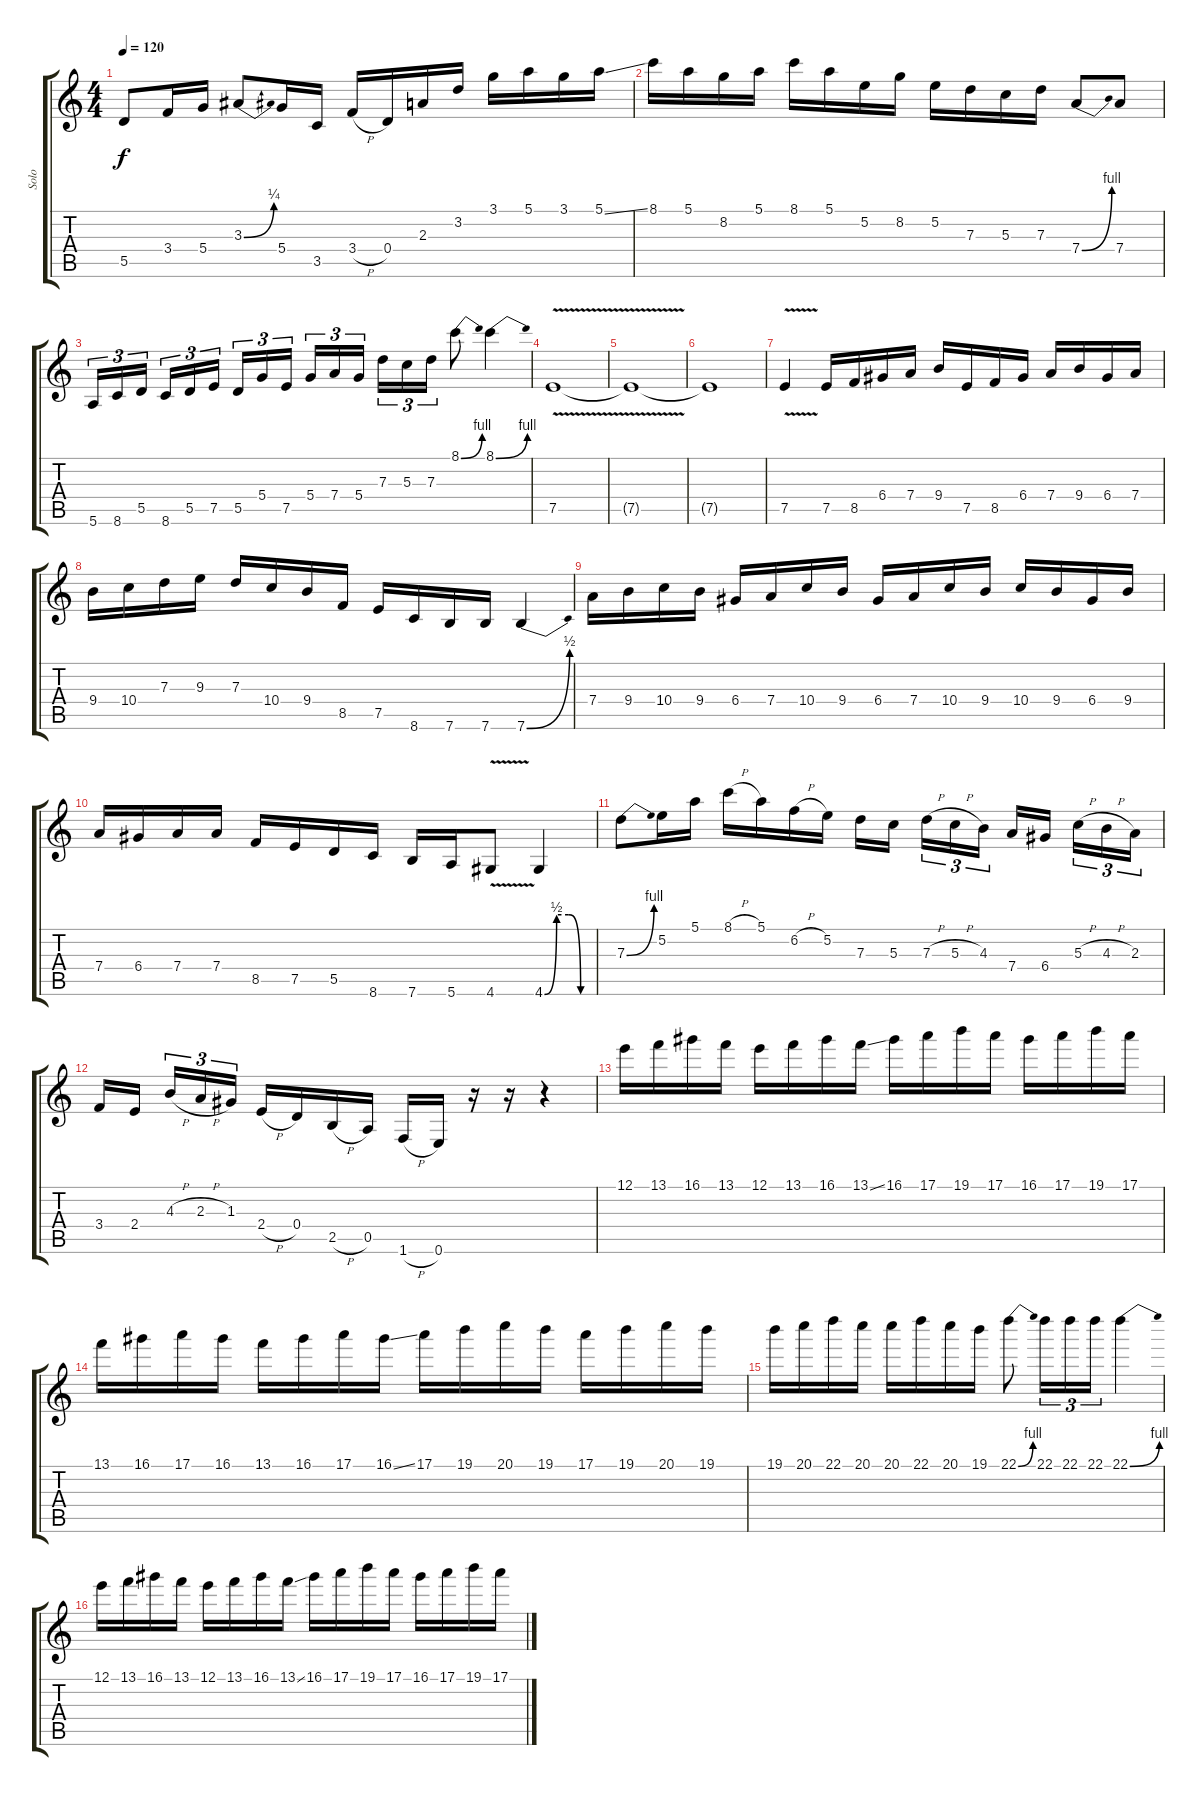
\track ("Solo" "Solo") {instrument overdrivenguitar}
\staff {score tabs}
\tuning (E4 B3 G3 D3 A2 E2) {hide}
\ts (4 4)
\tempo 120
\clef g2
\ks c
5.5.8{dy f} 3.4.16 5.4.16 3.3{be (bend 0 0 60 1)}.8 5.4.16 3.5.16 3.4{h}.16 0.4.16 2.3.16 3.2.16 3.1.16 5.1.16 3.1.16 5.1{ss}.16 |
8.1.16 5.1.16 8.2.16 5.1.16 8.1.16 5.1.16 5.2.16 8.2.16 5.2.16 7.3.16 5.3.16 7.3.16 7.4{be (bend 0 0 60 4)}.8 7.4.8 |
5.6.16{tu (3 2)} 8.6.16{tu (3 2)} 5.5.16{tu (3 2)} 8.6.16{tu (3 2)} 5.5.16{tu (3 2)} 7.5.16{tu (3 2)} 5.5.16{tu (3 2)} 5.4.16{tu (3 2)} 7.5.16{tu (3 2)} 5.4.16{tu (3 2)} 7.4.16{tu (3 2)} 5.4.16{tu (3 2)} 7.3.16{tu (3 2)} 5.3.16{tu (3 2)} 7.3.16{tu (3 2)} 8.1{be (bend 0 0 60 4)}.8 8.1{be (bend 0 0 60 4)}.4 |
7.5{v}.1 |
7.5{t}.1 |
7.5{t}.1 |
7.5{v}.4 7.5.16 8.5.16 6.4.16 7.4.16 9.4.16 7.5.16 8.5.16 6.4.16 7.4.16 9.4.16 6.4.16 7.4.16 |
9.4.16 10.4.16 7.3.16 9.3.16 7.3.16 10.4.16 9.4.16 8.5.16 7.5.16 8.6.16 7.6.16 7.6.16 7.6{be (bend 0 0 60 2)}.4 |
7.4.16 9.4.16 10.4.16 9.4.16 6.4.16 7.4.16 10.4.16 9.4.16 6.4.16 7.4.16 10.4.16 9.4.16 10.4.16 9.4.16 6.4.16 9.4.16 |
7.4.16 6.4.16 7.4.16 7.4.16 8.5.16 7.5.16 5.5.16 8.6.16 7.6.16 5.6.16 4.6{v}.8 4.6{be (custom 0 0 15 2 30 2 45 0 60 0)}.4 |
7.3{be (bend 0 0 60 4)}.8 5.2.16 5.1.16 8.1{h}.16 5.1.16 6.2{h}.16 5.2.16 7.3.16 5.3.16 7.3{h}.16{tu (3 2)} 5.3{h}.16{tu (3 2)} 4.3.16{tu (3 2)} 7.4.16 6.4.16 5.3{h}.16{tu (3 2)} 4.3{h}.16{tu (3 2)} 2.3.16{tu (3 2)} |
3.4.16 2.4.16 4.3{h}.16{tu (3 2)} 2.3{h}.16{tu (3 2)} 1.3.16{tu (3 2)} 2.4{h}.16 0.4.16 2.5{h}.16 0.5.16 1.6{h}.16 0.6.16 r.16 r.16 r.4 |
12.1.16 13.1.16 16.1.16 13.1.16 12.1.16 13.1.16 16.1.16 13.1{ss}.16 16.1.16 17.1.16 19.1.16 17.1.16 16.1.16 17.1.16 19.1.16 17.1.16 |
13.1.16 16.1.16 17.1.16 16.1.16 13.1.16 16.1.16 17.1.16 16.1{ss}.16 17.1.16 19.1.16 20.1.16 19.1.16 17.1.16 19.1.16 20.1.16 19.1.16 |
19.1.16 20.1.16 22.1.16 20.1.16 20.1.16 22.1.16 20.1.16 19.1.16 22.1{be (bend 0 0 60 4)}.8 22.1.16{tu (3 2)} 22.1.16{tu (3 2)} 22.1.16{tu (3 2)} 22.1{be (bend 0 0 60 4)}.4 |
12.1.16 13.1.16 16.1.16 13.1.16 12.1.16 13.1.16 16.1.16 13.1{ss}.16 16.1.16 17.1.16 19.1.16 17.1.16 16.1.16 17.1.16 19.1.16 17.1.16
